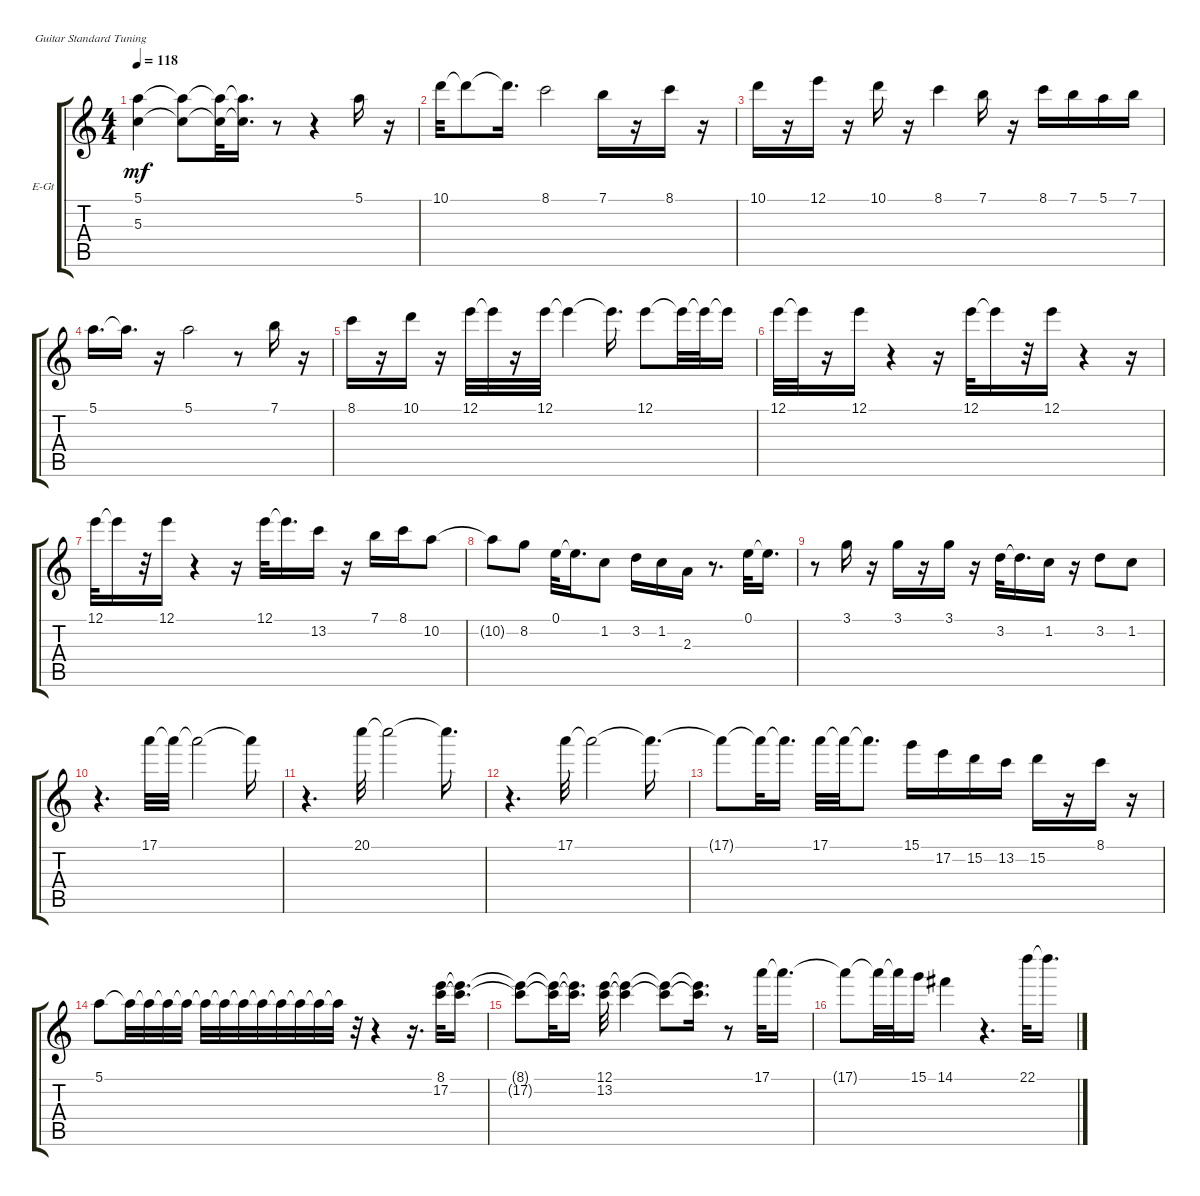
\bracketExtendMode groupsimilarinstruments
\firstSystemTrackNameOrientation horizontal
\otherSystemsTrackNameOrientation horizontal
\track ("Guitar(solo)" "E-Gt") {instrument electricguitarclean}
\staff {score tabs}
\tuning (E4 B3 G3 D3 A2 E2)
\ts (4 4)
\tempo 118
\clef g2
\ks c
(5.1 5.3).4{dy mf} (5.1{t} 5.3{t}).8 (5.1{t} 5.3{t}).32 (5.1{t} 5.3{t}).16{d} r.8 r.4 5.1.16 r.16 |
10.1.32 10.1{t}.8 10.1{t}.16{d} 8.1.2 7.1.16 r.16 8.1.16 r.16 |
10.1.16 r.16 12.1.16 r.16 10.1.16 r.16 8.1.4 7.1.16 r.16 8.1.16 7.1.16 5.1.16 7.1.16 |
5.1.16{d} 5.1{t}.16{d} r.16 5.1.2 r.8 7.1.16 r.16 |
8.1.16 r.16 10.1.16 r.16 12.1.32 12.1{t}.32 r.16 12.1.32 12.1{t}.4 12.1{t}.16{d} 12.1.8 12.1{t}.32 12.1{t}.32 12.1{t}.16 |
12.1.32 12.1{t}.32 r.16 12.1.16 r.4 r.16 12.1.32 12.1{t}.16 r.32 12.1.16 r.4 r.16 |
12.1.32 12.1{t}.16 r.32 12.1.16 r.4 r.16 12.1.32 12.1{t}.16{d} 13.2.16 r.16 7.1.16 8.1.16 10.2.8 |
10.2{t}.8 8.2.8 0.1.32 0.1{t}.16{d} 1.2.8 3.2.16 1.2.16 2.3.16 r.8{d} 0.1.32 0.1{t}.16{d} |
r.8 3.1.16 r.16 3.1.16 r.16 3.1.16 r.16 3.2.32 3.2{t}.16{d} 1.2.16 r.16 3.2.8 1.2.8 |
r.4{d} 17.1.32 17.1{t}.32 17.1{t}.2 17.1{t}.16 |
r.4{d} 20.1.32 20.1{t}.2 20.1{t}.16{d} |
r.4{d} 17.1.32 17.1{t}.2 17.1{t}.16{d} |
17.1{t}.8 17.1{t}.32 17.1{t}.16{d} 17.1.32 17.1{t}.32 17.1{t}.8{d} 15.1.16 17.2.16 15.2.16 13.2.16 15.2.16 r.16 8.1.16 r.16 |
5.1.8 5.1{t}.32 5.1{t}.32 5.1{t}.32 5.1{t}.32 5.1{t}.32 5.1{t}.32 5.1{t}.32 5.1{t}.32 5.1{t}.32 5.1{t}.32 5.1{t}.32 5.1{t}.32 r.32 r.4 r.16{d} (8.1 17.2).32 (8.1{t} 17.2{t}).16{d} |
(8.1{t} 17.2{t}).8 (8.1{t} 17.2{t}).32 (8.1{t} 17.2{t}).16{d} (13.2 12.1).32 (13.2{t} 12.1{t}).4 (13.2{t} 12.1{t}).8 (13.2{t} 12.1{t}).16{d} r.8 17.1.32 17.1{t}.16{d} |
17.1{t}.8 17.1{t}.32 17.1{t}.32 15.1.16 14.1.4 r.4{d} 22.1.32 22.1{t}.16{d}
